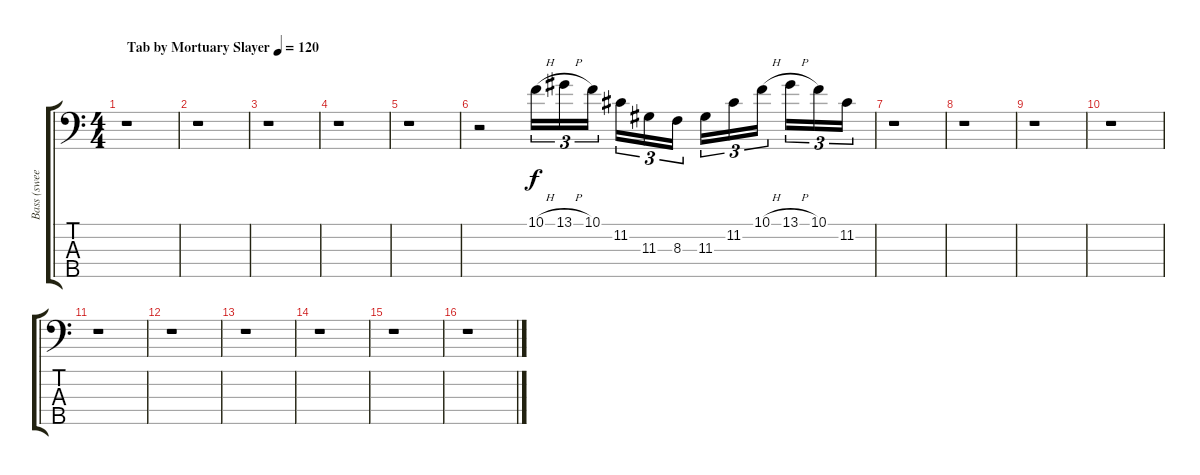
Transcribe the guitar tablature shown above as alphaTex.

\track ("Bass (sweep)" "Bass (swee") {instrument electricbassfinger}
\staff {score tabs}
\tuning (G2 D2 A1 E1 B0) {hide}
\ts (4 4)
\tempo (120 "Tab by Mortuary Slayer")
\clef f4
\ks c
r.1{dy f instrument electricbassfinger} |
r.1 |
r.1 |
r.1 |
r.1 |
r.2 10.1{h}.16{tu (3 2)} 13.1{h}.16{tu (3 2)} 10.1.16{tu (3 2) beam splitsecondary} 11.2.16{tu (3 2)} 11.3.16{tu (3 2)} 8.3.16{tu (3 2)} 11.3.16{tu (3 2)} 11.2.16{tu (3 2)} 10.1{h}.16{tu (3 2) beam splitsecondary} 13.1{h}.16{tu (3 2)} 10.1.16{tu (3 2)} 11.2.16{tu (3 2)} |
r.1 |
r.1 |
r.1 |
r.1 |
r.1 |
r.1 |
r.1 |
r.1 |
r.1 |
r.1
